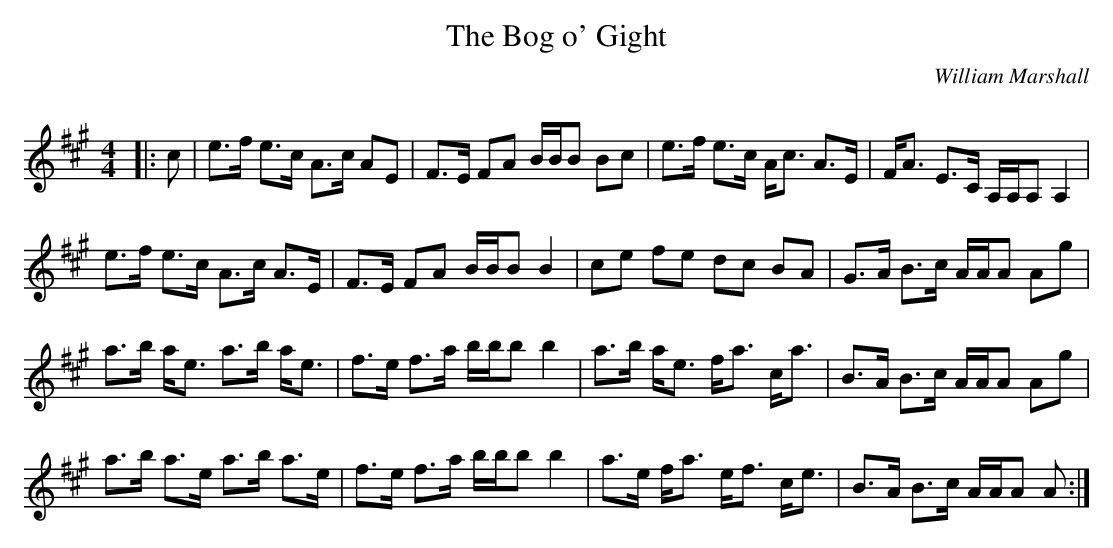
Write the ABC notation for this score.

X:1
T: The Bog o' Gight
C:William Marshall
Q:128
K:A
M:4/4
L:1/16
|:c2|e3f e3c A3c A2E2|F3E F2A2 BBB2 B2c2|e3f e3c Ac3 A3E|FA3 E3C A,A,A,2 A,4|
e3f e3c A3c A3E|F3E F2A2 BBB2 B4|c2e2 f2e2 d2c2 B2A2|G3A B3c AAA2 A2g2|
a3b ae3 a3b ae3|f3e f3a bbb2 b4|a3b ae3 fa3 ca3|B3A B3c AAA2 A2g2|
a3b a3e a3b a3e|f3e f3a bbb2 b4|a3e fa3 ef3 ce3|B3A B3c AAA2 A2:|
